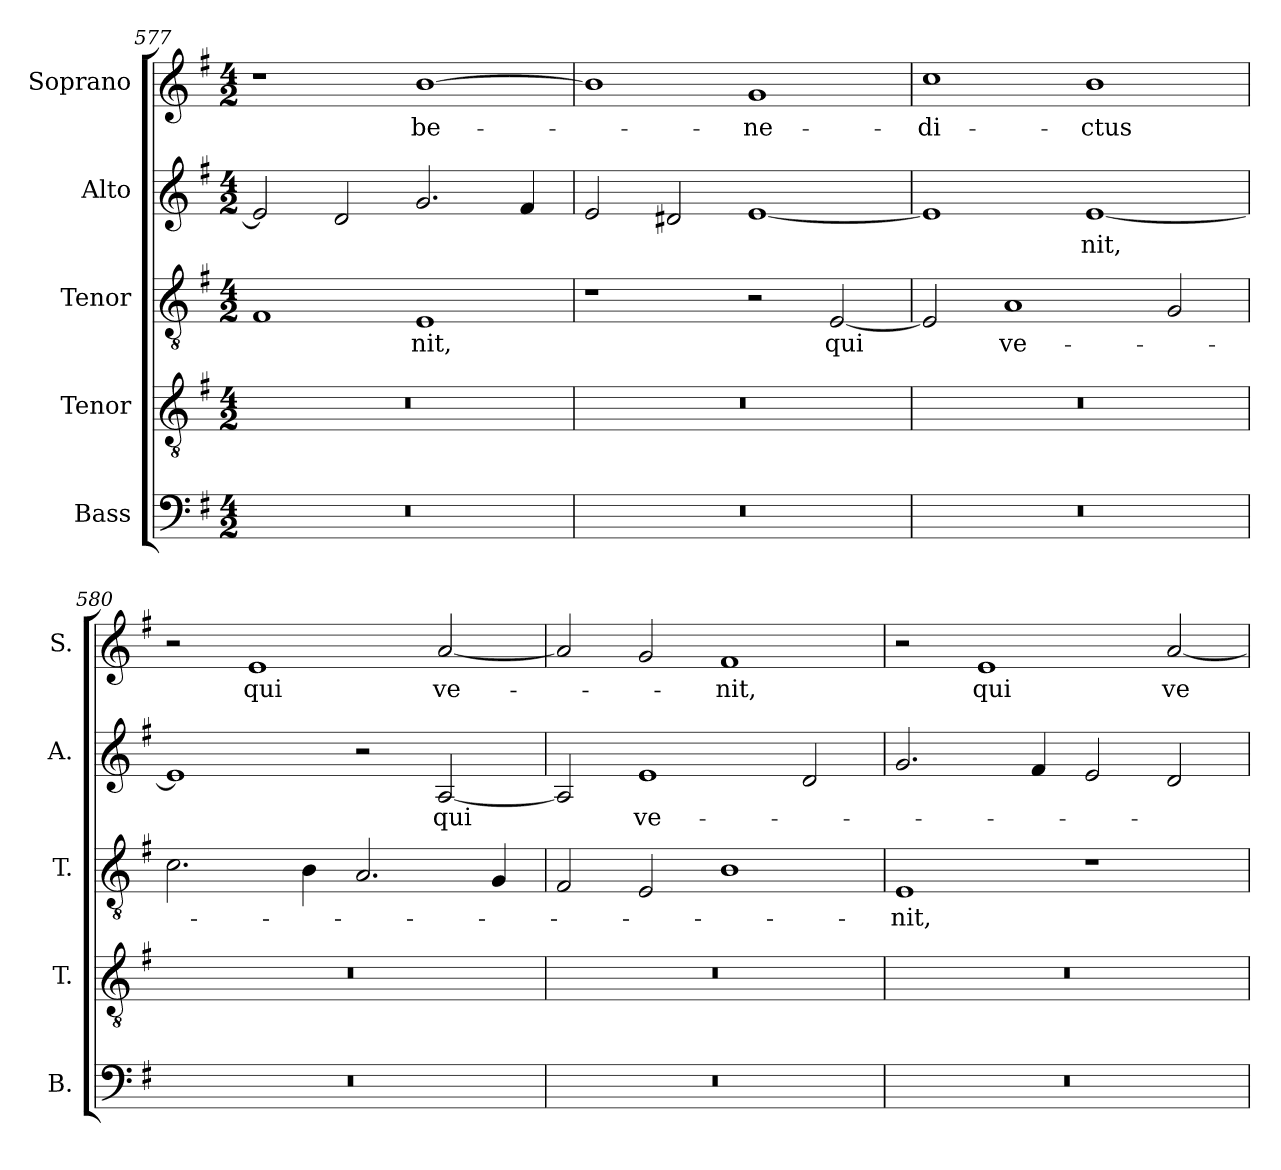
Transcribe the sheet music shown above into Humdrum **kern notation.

**kern	**kern	**kern	**text	**kern	**text	**kern	**text
*part5	*part4	*part3	*part3	*part2	*part2	*part1	*part1
*staff5	*staff4	*staff3	*staff3	*staff2	*staff2	*staff1	*staff1
*I"Bass	*I"Tenor	*I"Tenor	*	*I"Alto	*	*I"Soprano	*
*I'B.	*I'T.	*I'T.	*	*I'A.	*	*I'S.	*
*clefF4	*clefGv2	*clefGv2	*	*clefG2	*	*clefG2	*
*	*ITrd7c12	*ITrd7c12	*	*	*	*	*
*k[f#]	*k[f#]	*k[f#]	*	*k[f#]	*	*k[f#]	*
*G:	*G:	*G:	*	*G:	*	*G:	*
*M4/2	*M4/2	*M4/2	*	*M4/2	*	*M4/2	*
=577	=577	=577	=577	=577	=577	=577	=577
!LO:N:vis=1	!LO:N:vis=1	!	!	!	!	!	!
0r	0r	1FF#i	.	2ei/]	.	1r	.
.	.	.	.	2di/	.	.	.
!	!	!	!LO:LY:b:color=#000000	!	!	!	!
!	!	!	!	!	!	!	!LO:LY:b:color=#000000
.	.	1EEi	-nit,	2.gi/	.	[1bi	be-
.	.	.	.	4f#i/	.	.	.
=578	=578	=578	=578	=578	=578	=578	=578
!LO:N:vis=1	!LO:N:vis=1	!	!	!	!	!	!
0r	0r	1r	.	2ei/	.	1bi]	.
.	.	.	.	2d#Xi/	.	.	.
!	!	!	!	!	!	!	!LO:LY:b:color=#000000
.	.	2r	.	[1ei	.	1gi	-ne-
!	!	!	!LO:LY:b:color=#000000	!	!	!	!
.	.	[2EEi/	qui	.	.	.	.
=579	=579	=579	=579	=579	=579	=579	=579
!LO:N:vis=1	!LO:N:vis=1	!	!	!	!	!	!
!	!	!	!	!	!	!	!LO:LY:b:color=#000000
0r	0r	2EEi/]	.	1ei]	.	1cci	-di-
!	!	!	!LO:LY:b:color=#000000	!	!	!	!
.	.	1AAi	ve-	.	.	.	.
!	!	!	!	!	!LO:LY:b:color=#000000	!	!
!	!	!	!	!	!	!	!LO:LY:b:color=#000000
.	.	.	.	[1ei	-nit,	1bi	-ctus
.	.	2GGi/	.	.	.	.	.
=580	=580	=580	=580	=580	=580	=580	=580
!LO:N:vis=1	!LO:N:vis=1	!	!	!	!	!	!
0r	0r	2.Ci\	.	1ei]	.	2r	.
!	!	!	!	!	!	!	!LO:LY:b:color=#000000
.	.	.	.	.	.	1ei	qui
.	.	4BBi\	.	.	.	.	.
.	.	2.AAi/	.	2r	.	.	.
!	!	!	!	!	!LO:LY:b:color=#000000	!	!
!	!	!	!	!	!	!	!LO:LY:b:color=#000000
.	.	.	.	[2Ai/	qui	[2ai/	ve-
.	.	4GGi/	.	.	.	.	.
!!LO:PB:g=z
=581	=581	=581	=581	=581	=581	=581	=581
!LO:N:vis=1	!LO:N:vis=1	!	!	!	!	!	!
0r	0r	2FF#i/	.	2Ai/]	.	2ai/]	.
!	!	!	!	!	!LO:LY:b:color=#000000	!	!
.	.	2EEi/	.	1ei	ve-	2gi/	.
!	!	!	!	!	!	!	!LO:LY:b:color=#000000
.	.	1BBi	.	.	.	1f#i	-nit,
.	.	.	.	2di/	.	.	.
=582	=582	=582	=582	=582	=582	=582	=582
!LO:N:vis=1	!LO:N:vis=1	!	!	!	!	!	!
!	!	!	!LO:LY:b:color=#000000	!	!	!	!
0r	0r	1EEi	-nit,	2.gi/	.	2r	.
!	!	!	!	!	!	!	!LO:LY:b:color=#000000
.	.	.	.	.	.	1ei	qui
.	.	.	.	4f#i/	.	.	.
.	.	1r	.	2ei/	.	.	.
!	!	!	!	!	!	!	!LO:LY:b:color=#000000
.	.	.	.	2di/	.	[2ai/	ve-
=	=	=	=	=	=	=	=
*-	*-	*-	*-	*-	*-	*-	*-
